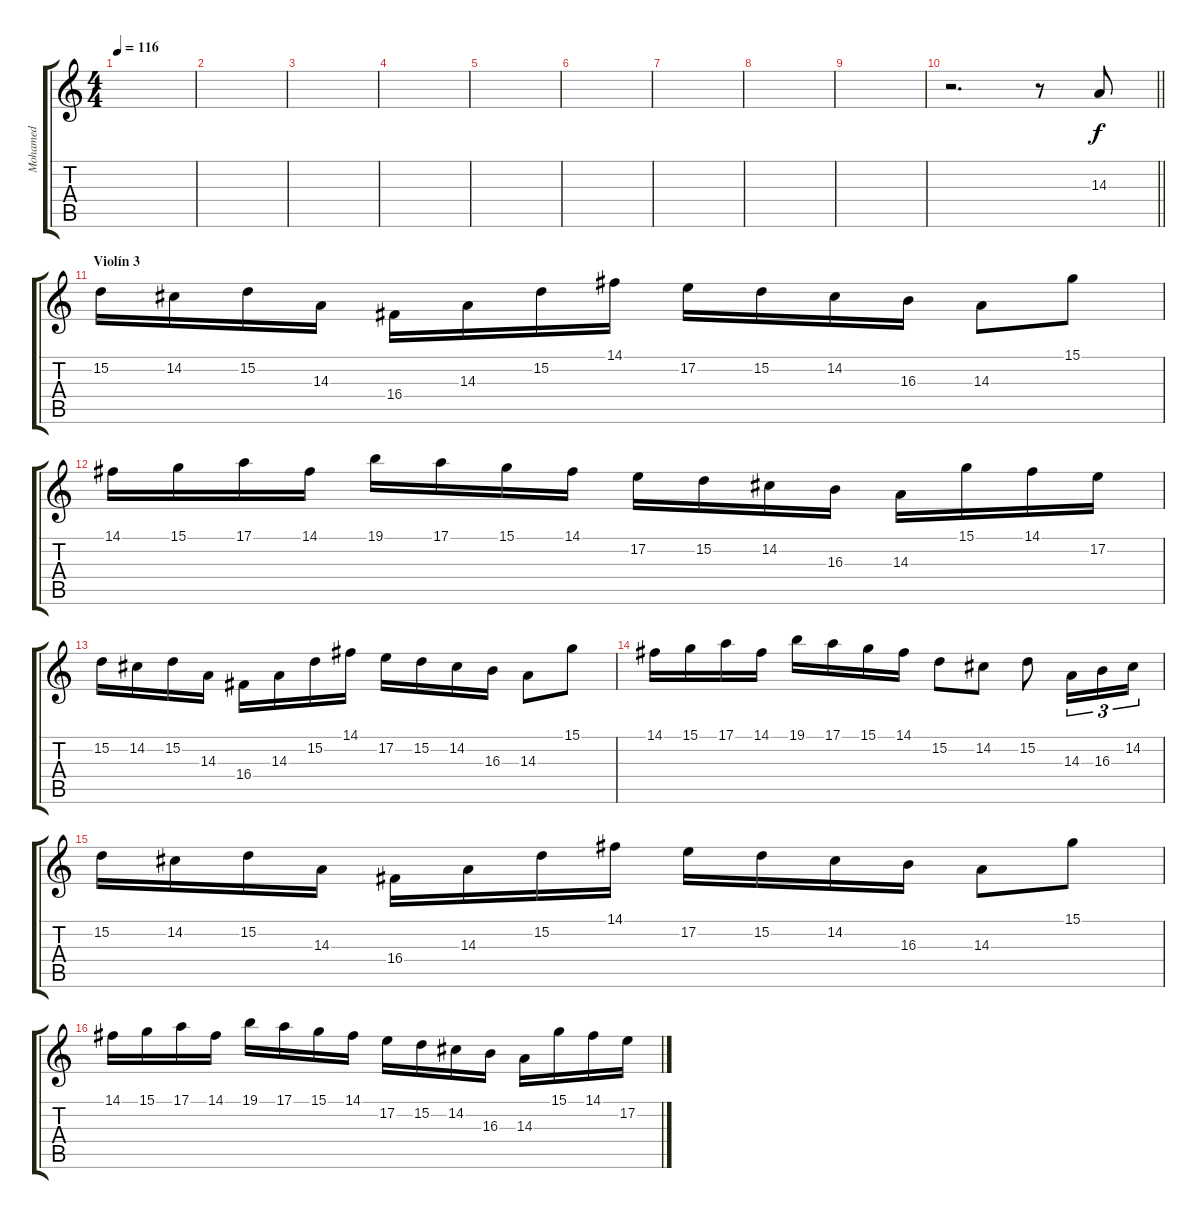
\track ("Mohamed" "Mohamed") {instrument violin}
\staff {score tabs}
\tuning (E4 B3 G3 D3 A2 E2) {hide}
\ts (4 4)
\tempo 116
\clef g2
\ks c
|
|
|
|
|
|
|
|
|
\barLineRight lightlight
r.2{d} r.8 14.3.8{volume 16} |
\section ("" "Violín 3")
15.2.16 14.2.16 15.2.16 14.3.16 16.4.16 14.3.16 15.2.16 14.1.16 17.2.16 15.2.16 14.2.16 16.3.16 14.3.8 15.1.8 |
14.1.16 15.1.16 17.1.16 14.1.16 19.1.16 17.1.16 15.1.16 14.1.16 17.2.16 15.2.16 14.2.16 16.3.16 14.3.16 15.1.16 14.1.16 17.2.16 |
15.2.16 14.2.16 15.2.16 14.3.16 16.4.16 14.3.16 15.2.16 14.1.16 17.2.16 15.2.16 14.2.16 16.3.16 14.3.8 15.1.8 |
14.1.16 15.1.16 17.1.16 14.1.16 19.1.16 17.1.16 15.1.16 14.1.16 15.2.8 14.2.8 15.2.8 14.3.16{tu (3 2)} 16.3.16{tu (3 2)} 14.2.16{tu (3 2)} |
15.2.16 14.2.16 15.2.16 14.3.16 16.4.16 14.3.16 15.2.16 14.1.16 17.2.16 15.2.16 14.2.16 16.3.16 14.3.8 15.1.8 |
14.1.16 15.1.16 17.1.16 14.1.16 19.1.16 17.1.16 15.1.16 14.1.16 17.2.16 15.2.16 14.2.16 16.3.16 14.3.16 15.1.16 14.1.16 17.2.16
